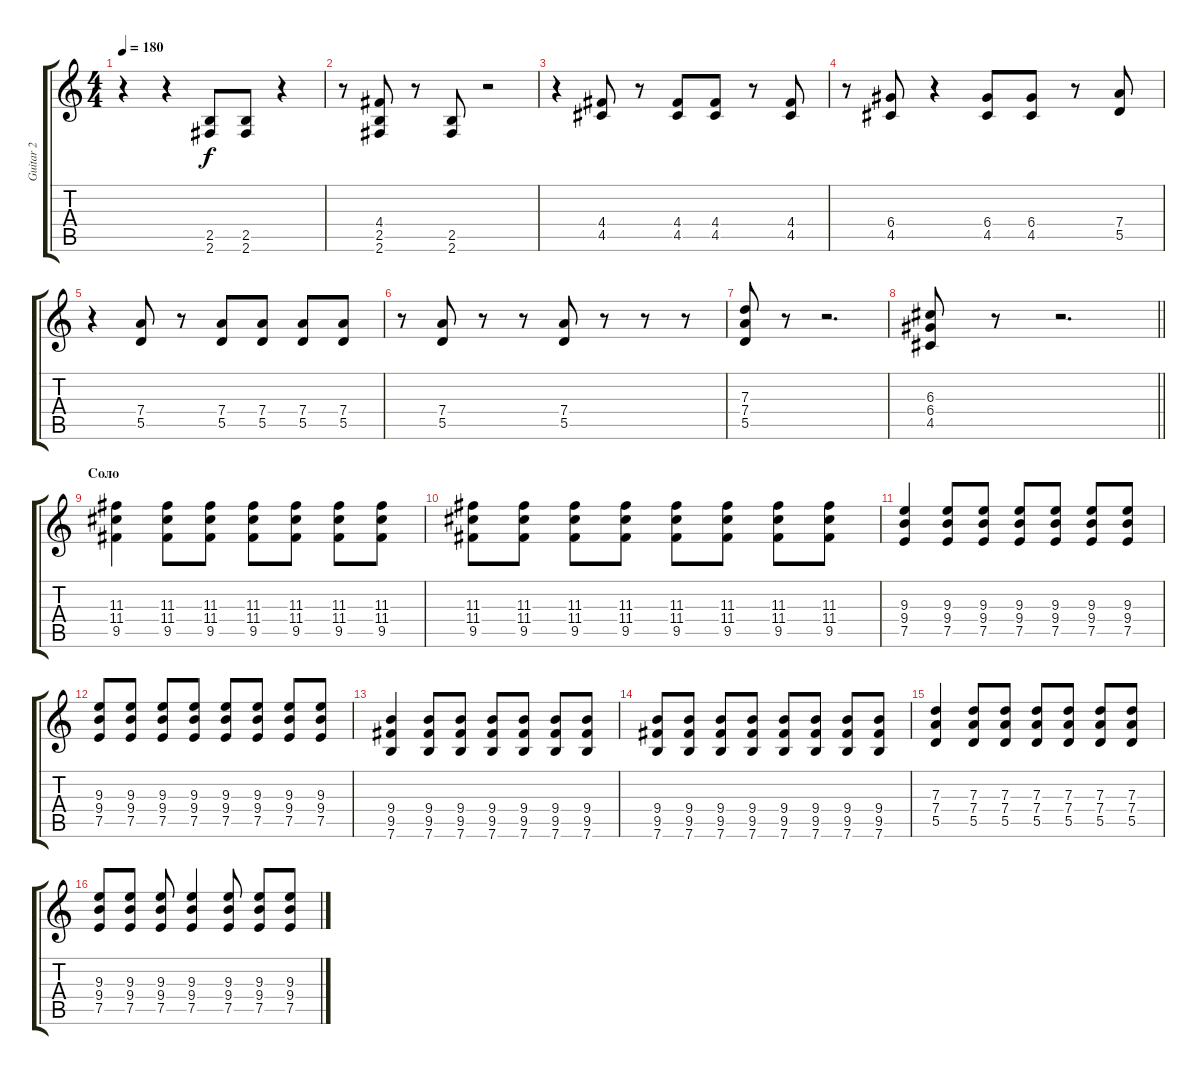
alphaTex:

\track ("Guitar 2" "Guitar 2") {instrument overdrivenguitar}
\staff {score tabs}
\tuning (E4 B3 G3 D3 A2 E2) {hide}
\ts (4 4)
\tempo 180
\clef g2
\ks c
r.4{dy f} r.4 (2.5 2.6).8 (2.5 2.6).8 r.4 |
r.8 (4.4 2.5 2.6).8 r.8 (2.5 2.6).8 r.2 |
r.4 (4.4 4.5).8 r.8 (4.4 4.5).8 (4.4 4.5).8 r.8 (4.4 4.5).8 |
r.8 (6.4 4.5).8 r.4 (6.4 4.5).8 (6.4 4.5).8 r.8 (7.4 5.5).8 |
r.4 (7.4 5.5).8 r.8 (7.4 5.5).8 (7.4 5.5).8 (7.4 5.5).8 (7.4 5.5).8 |
r.8 (7.4 5.5).8 r.8 r.8 (7.4 5.5).8 r.8 r.8 r.8 |
(7.3 7.4 5.5).8 r.8 r.2{d} |
\barLineRight lightlight
(6.3 6.4 4.5).8 r.8 r.2{d} |
\section ("" "Соло")
(11.3 11.4 9.5).4 (11.3 11.4 9.5).8 (11.3 11.4 9.5).8 (11.3 11.4 9.5).8 (11.3 11.4 9.5).8 (11.3 11.4 9.5).8 (11.3 11.4 9.5).8 |
(11.3 11.4 9.5).8 (11.3 11.4 9.5).8 (11.3 11.4 9.5).8 (11.3 11.4 9.5).8 (11.3 11.4 9.5).8 (11.3 11.4 9.5).8 (11.3 11.4 9.5).8 (11.3 11.4 9.5).8 |
(9.3 9.4 7.5).4 (9.3 9.4 7.5).8 (9.3 9.4 7.5).8 (9.3 9.4 7.5).8 (9.3 9.4 7.5).8 (9.3 9.4 7.5).8 (9.3 9.4 7.5).8 |
(9.3 9.4 7.5).8 (9.3 9.4 7.5).8 (9.3 9.4 7.5).8 (9.3 9.4 7.5).8 (9.3 9.4 7.5).8 (9.3 9.4 7.5).8 (9.3 9.4 7.5).8 (9.3 9.4 7.5).8 |
(9.4 9.5 7.6).4 (9.4 9.5 7.6).8 (9.4 9.5 7.6).8 (9.4 9.5 7.6).8 (9.4 9.5 7.6).8 (9.4 9.5 7.6).8 (9.4 9.5 7.6).8 |
(9.4 9.5 7.6).8 (9.4 9.5 7.6).8 (9.4 9.5 7.6).8 (9.4 9.5 7.6).8 (9.4 9.5 7.6).8 (9.4 9.5 7.6).8 (9.4 9.5 7.6).8 (9.4 9.5 7.6).8 |
(7.3 7.4 5.5).4 (7.3 7.4 5.5).8 (7.3 7.4 5.5).8 (7.3 7.4 5.5).8 (7.3 7.4 5.5).8 (7.3 7.4 5.5).8 (7.3 7.4 5.5).8 |
(9.3 9.4 7.5).8 (9.3 9.4 7.5).8 (9.3 9.4 7.5).8 (9.3 9.4 7.5).4 (9.3 9.4 7.5).8 (9.3 9.4 7.5).8 (9.3 9.4 7.5).8
